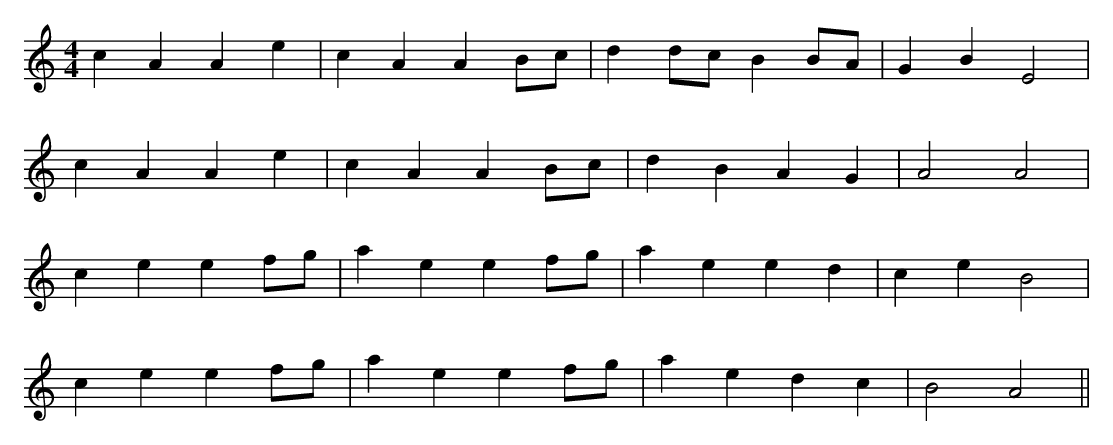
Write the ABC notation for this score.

X:1
M:4/4
K:Amin
c2 A2 A2 e2|c2 A2 A2 Bc|d2 dc B2 BA|G2 B2 E4|
c2 A2 A2 e2|c2 A2 A2 Bc|d2 B2 A2 G2|A4 A4|
c2 e2 e2 fg|a2 e2 e2 fg|a2 e2 e2 d2|c2 e2 B4|
c2 e2 e2 fg|a2 e2 e2 fg|a2 e2 d2 c2|B4 A4||
